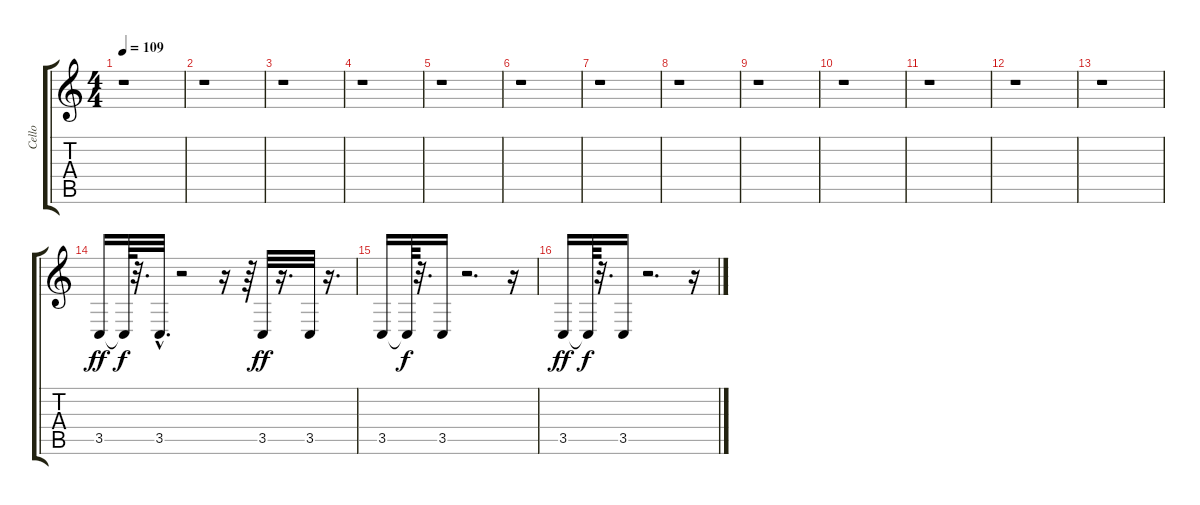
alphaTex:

\track ("Cello" "Cello") {instrument cello}
\staff {score tabs}
\tuning (E4 B3 G3 D3 A2 E2) {hide}
\ts (4 4)
\tempo 109
\clef g2
\ks c
r.1{dy f} |
r.1 |
r.1 |
r.1 |
r.1 |
r.1 |
r.1 |
r.1 |
r.1 |
r.1 |
r.1 |
r.1 |
r.1 |
3.5.16{dy ff} 3.5{t}.64{dy f} r.32{d} 3.5{hac}.32{d} r.2 r.16 r.64 3.5.32{dy ff} r.16{d} 3.5.32 r.16{d} |
3.5.16 3.5{t}.64{dy f} r.32{d} 3.5.16 r.2{d} r.16 |
3.5.16{dy ff} 3.5{t}.64{dy f} r.32{d} 3.5.16 r.2{d} r.16
